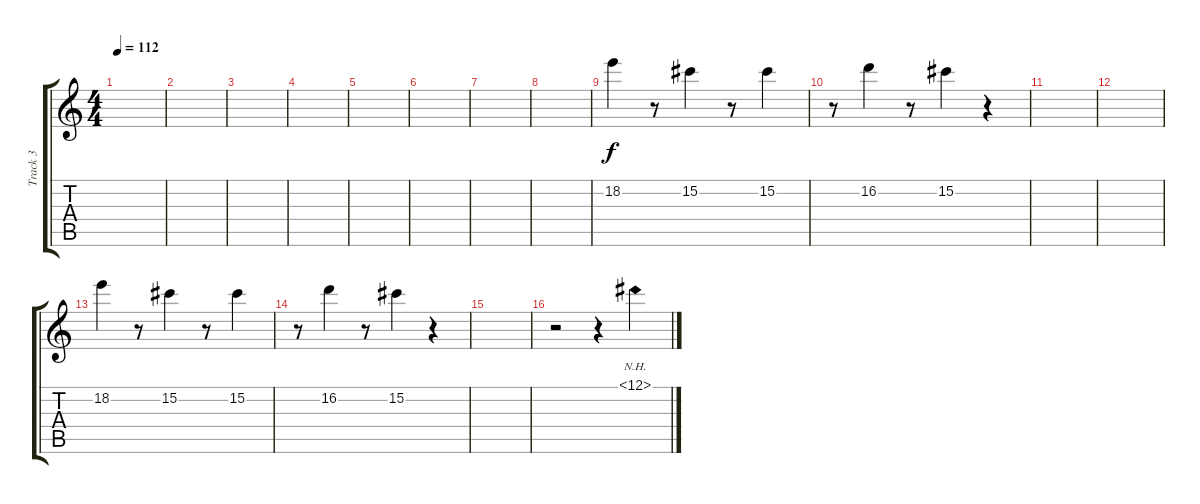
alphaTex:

\track ("Track 3" "Track 3") {instrument acousticguitarnylon}
\staff {score tabs}
\tuning (Eb4 Bb3 Gb3 Db3 Ab2 Db2) {hide}
\ts (4 4)
\tempo 112
\clef g2
\ks c
|
|
|
|
|
|
|
|
18.2.4 r.8 15.2.4 r.8 15.2.4 |
r.8 16.2.4 r.8 15.2.4 r.4 |
|
|
18.2.4 r.8 15.2.4 r.8 15.2.4 |
r.8 16.2.4 r.8 15.2.4 r.4 |
|
r.2 r.4 12.1{nh}.4
